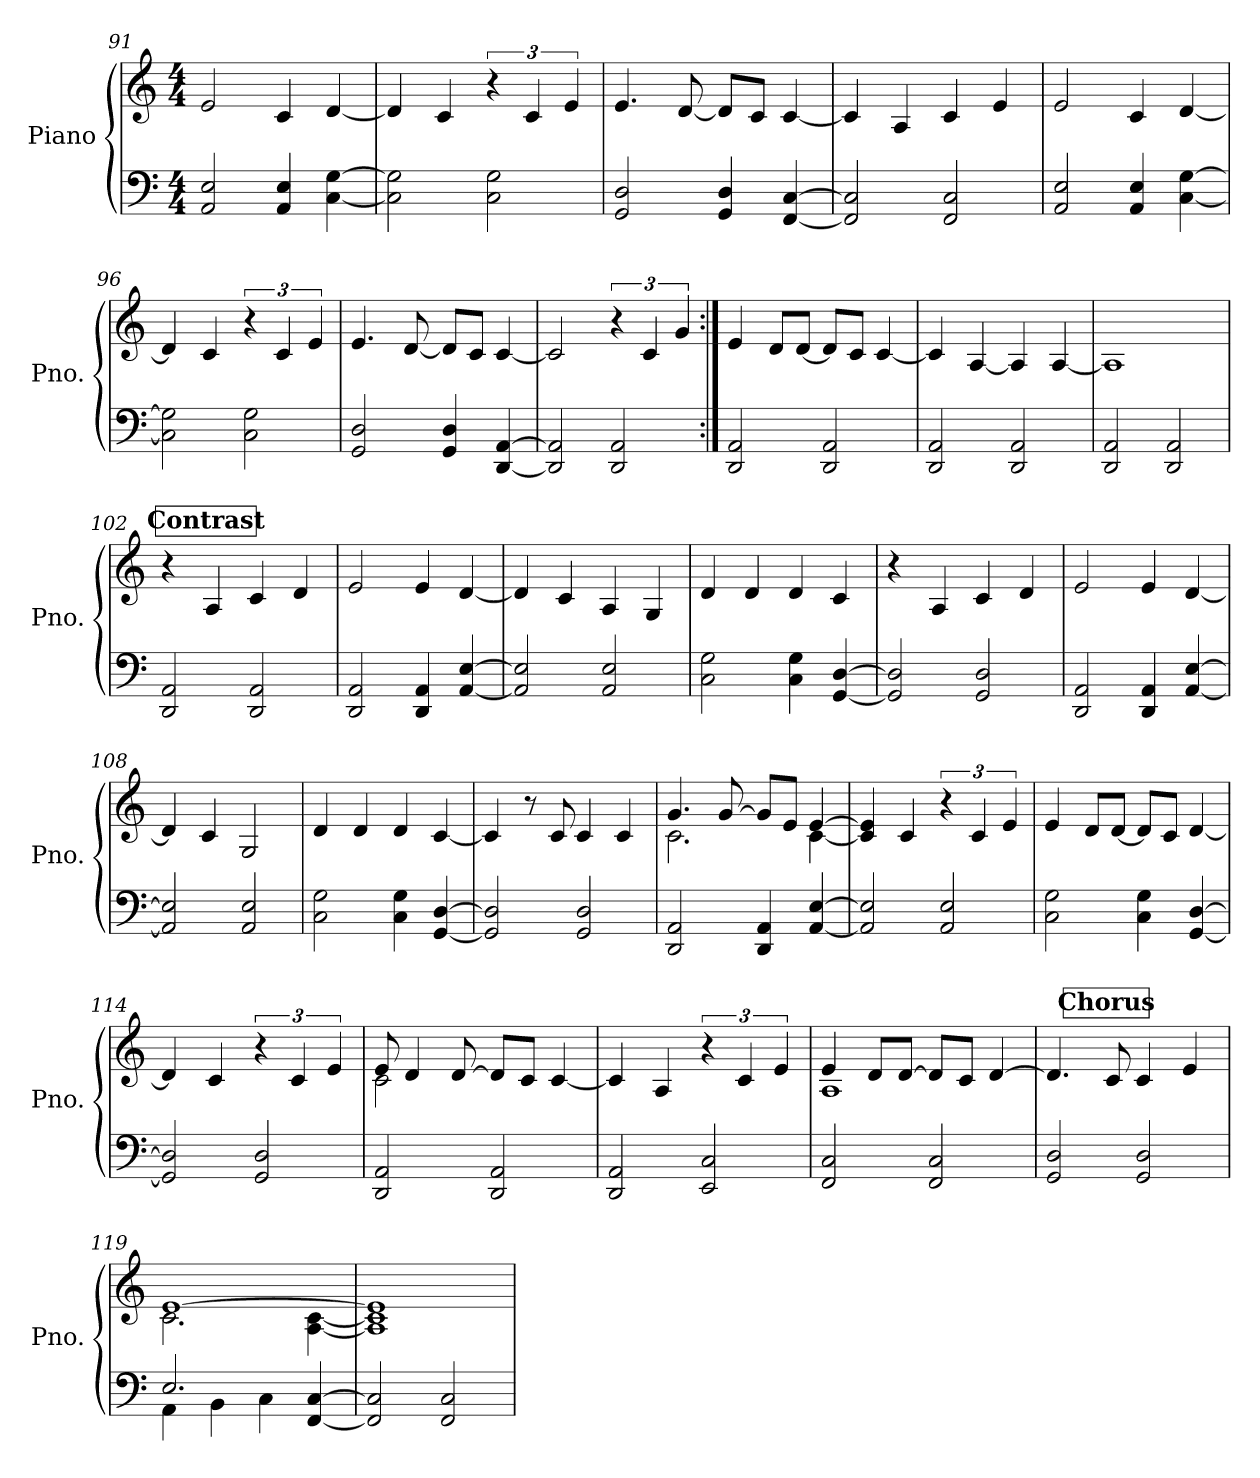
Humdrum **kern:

**kern	**kern
*part1	*part1
*staff2	*staff1
*I"Piano	*
*I'Pno.	*
*clefF4	*clefG2
*k[]	*k[]
*M4/4	*M4/4
=91	=91
2AA/ 2E/	2e/
4AA/ 4E/	4c/
[4C\ [4G\	[4d/
=92	=92
2C\] 2G\]	4d/]
.	4c/
2C\ 2G\	6r
.	6c/
.	6e/
=93	=93
2GG/ 2D/	4.e/
.	[8d/
4GG/ 4D/	8d/L]
.	8c/J
[4FF/ [4C/	[4c/
!!LO:LB:g=z
=94	=94
2FF/] 2C/]	4c/]
.	4A/
2FF/ 2C/	4c/
.	4e/
=95	=95
2AA/ 2E/	2e/
4AA/ 4E/	4c/
[4C\ [4G\	[4d/
=96	=96
2C\] 2G\]	4d/]
.	4c/
2C\ 2G\	6r
.	6c/
.	6e/
=97	=97
2GG/ 2D/	4.e/
.	[8d/
4GG/ 4D/	8d/L]
.	8c/J
[4DD/ [4AA/	[4c/
=98	=98
2DD/] 2AA/]	2c/]
2DD/ 2AA/	6r
.	6c/
.	6g/
!!LO:LB:g=z
=99:|!	=99:|!
2DD/ 2AA/	4e/
.	8d/L
.	[8d/J
2DD/ 2AA/	8d/L]
.	8c/J
.	[4c/
=100	=100
2DD/ 2AA/	4c/]
.	[4A/
2DD/ 2AA/	4A/]
.	[4A/
=101	=101
2DD/ 2AA/	1A]
2DD/ 2AA/	.
!!LO:REH:place=s1:a:B:fs=14:t=Contrast:qo=1
=102	=102
2DD/ 2AA/	4r
.	4A/
2DD/ 2AA/	4c/
.	4d/
=103	=103
2DD/ 2AA/	2e/
4DD/ 4AA/	4e/
[4AA/ [4E/	[4d/
=104	=104
2AA/] 2E/]	4d/]
.	4c/
2AA/ 2E/	4A/
.	4G/
=105	=105
2C\ 2G\	4d/
.	4d/
4C\ 4G\	4d/
[4GG/ [4D/	4c/
=106	=106
2GG/] 2D/]	4r
.	4A/
2GG/ 2D/	4c/
.	4d/
!!LO:LB:g=z
=107	=107
2DD/ 2AA/	2e/
4DD/ 4AA/	4e/
[4AA/ [4E/	[4d/
=108	=108
2AA/] 2E/]	4d/]
.	4c/
2AA/ 2E/	2G/
=109	=109
2C\ 2G\	4d/
.	4d/
4C\ 4G\	4d/
[4GG/ [4D/	[4c/
=110	=110
2GG/] 2D/]	4c/]
.	8r
.	8c/
2GG/ 2D/	4c/
.	4c/
=111	=111
*	*^
2DD/ 2AA/	4.g/	2.c\
.	[8g/	.
4DD/ 4AA/	8g/L]	.
.	8e/J	.
[4AA/ [4E/	[4e/	[4c\
*	*v	*v
=112	=112
2AA/] 2E/]	4c/] 4e/]
.	4c/
2AA/ 2E/	6r
.	6c/
.	6e/
=113	=113
2C\ 2G\	4e/
.	8d/L
.	[8d/J
4C\ 4G\	8d/L]
.	8c/J
[4GG/ [4D/	[4d/
!!LO:PB:g=z
=114	=114
2GG/] 2D/]	4d/]
.	4c/
2GG/ 2D/	6r
.	6c/
.	6e/
=115	=115
*	*^
2DD/ 2AA/	8e/	2c\
.	4d/	.
.	[8d/	.
2DD/ 2AA/	8d/L]	2ryy
.	8c/J	.
.	[4c/	.
*	*v	*v
=116	=116
2DD/ 2AA/	4c/]
.	4A/
2EE/ 2C/	6r
.	6c/
.	6e/
=117	=117
*	*^
2FF/ 2C/	4e/	1A
.	8d/L	.
.	[8d/J	.
2FF/ 2C/	8d/L]	.
.	8c/J	.
.	[4d/	.
*	*v	*v
!!LO:REH:place=s1:a:B:fs=14:t=Chorus:qo=1.5
=118	=118
2GG/ 2D/	4.d/]
.	8c/
2GG/ 2D/	4c/
.	4e/
=119	=119
*^	*^
2.E/	4AA\	[1e	2.c\
.	4BB\	.	.
.	4C\	.	.
[4FF/ [4C/	4ryy	.	[4A\ [4c\
*v	*v	*	*
*	*v	*v
=120	=120
2FF/] 2C/]	1A] 1c] 1e]
2FF/ 2C/	.
=	=
*-	*-
